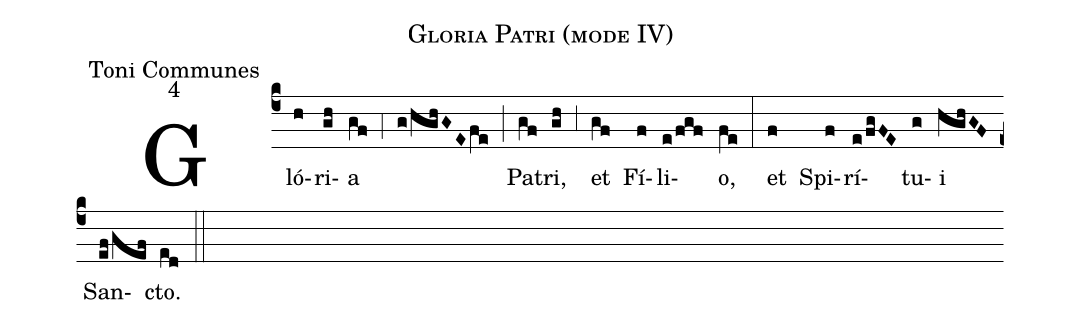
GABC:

name:Gloria Patri (mode IV);
office-part:Toni Communes;
mode:4;
%%
(c4)Gló(h)ri(gh)a(gf) (;4) (g/hghGEfe) (;) Pa(gf)tri,(gh) (,3) et(gf) Fí(f)li(e/fgf)o,(fe) (:) et(f) Spi(f)rí(e/fgFE)tu(g)i(hghGF) San(ef/gef)cto.(ed) (::)
